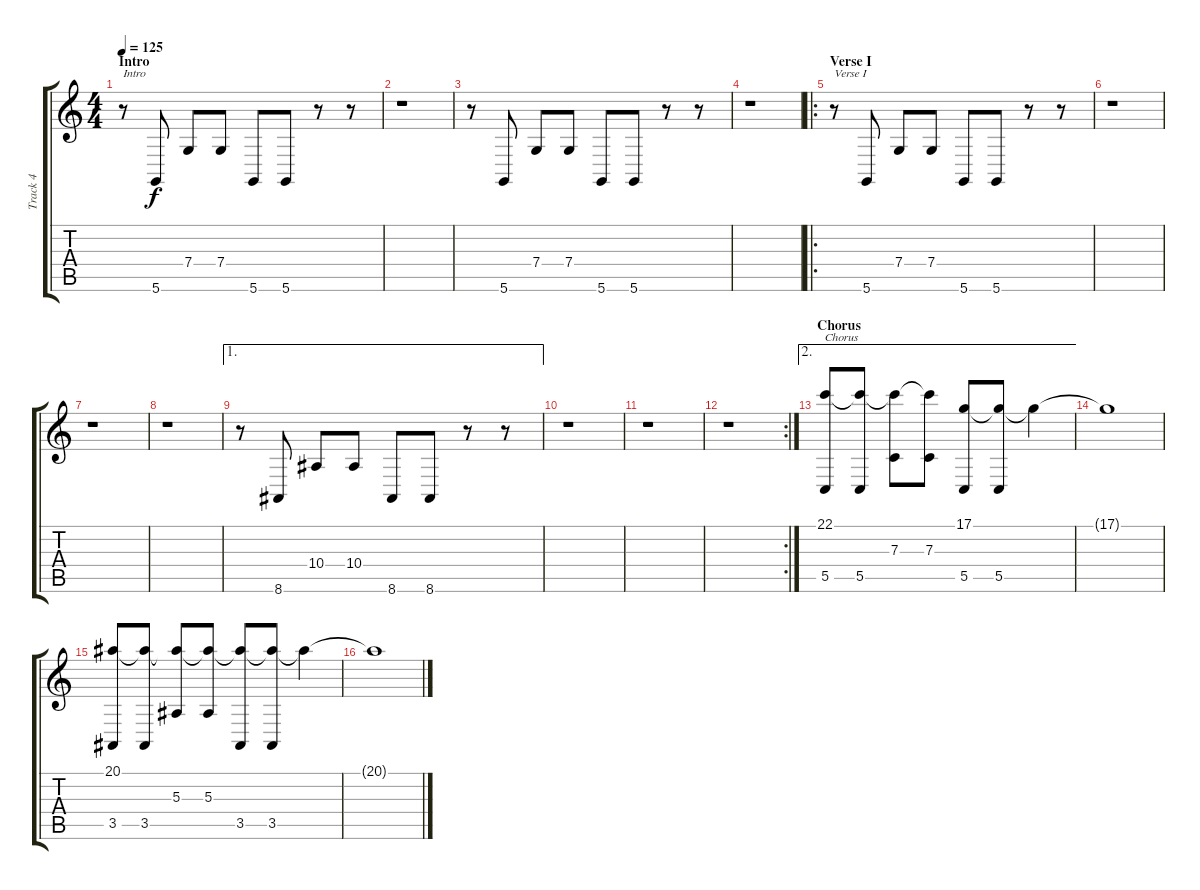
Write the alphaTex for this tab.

\track ("Track 4" "Track 4") {instrument pad3polysynth}
\staff {score tabs}
\tuning (D4 A3 F3 C3 G2 D2) {hide}
\ts (4 4)
\section ("" "Intro")
\tempo 125
\clef g2
\ks c
r.8{txt "Intro" dy f instrument pad3polysynth} 5.6.8 7.4.8 7.4.8 5.6.8 5.6.8 r.8 r.8 |
r.1 |
r.8 5.6.8 7.4.8 7.4.8 5.6.8 5.6.8 r.8 r.8 |
r.1 |
\ro
\section ("" "Verse I")
r.8{txt "Verse I"} 5.6.8 7.4.8 7.4.8 5.6.8 5.6.8 r.8 r.8 |
r.1 |
r.1 |
r.1 |
\ae 1
r.8 8.6.8 10.4.8 10.4.8 8.6.8 8.6.8 r.8 r.8 |
r.1 |
r.1 |
\rc 2
r.1 |
\ae 2
\section ("" "Chorus")
(22.1 5.5).8{txt "Chorus"} (22.1{t} 5.5).8 (22.1{t} 7.3).8 (22.1{t} 7.3).8 (17.1 5.5).8 (17.1{t} 5.5).8 17.1{t}.4 |
17.1{t}.1 |
(20.1 3.5).8 (20.1{t} 3.5).8 (20.1{t} 5.3).8 (20.1{t} 5.3).8 (20.1{t} 3.5).8 (20.1{t} 3.5).8 20.1{t}.4 |
20.1{t}.1
